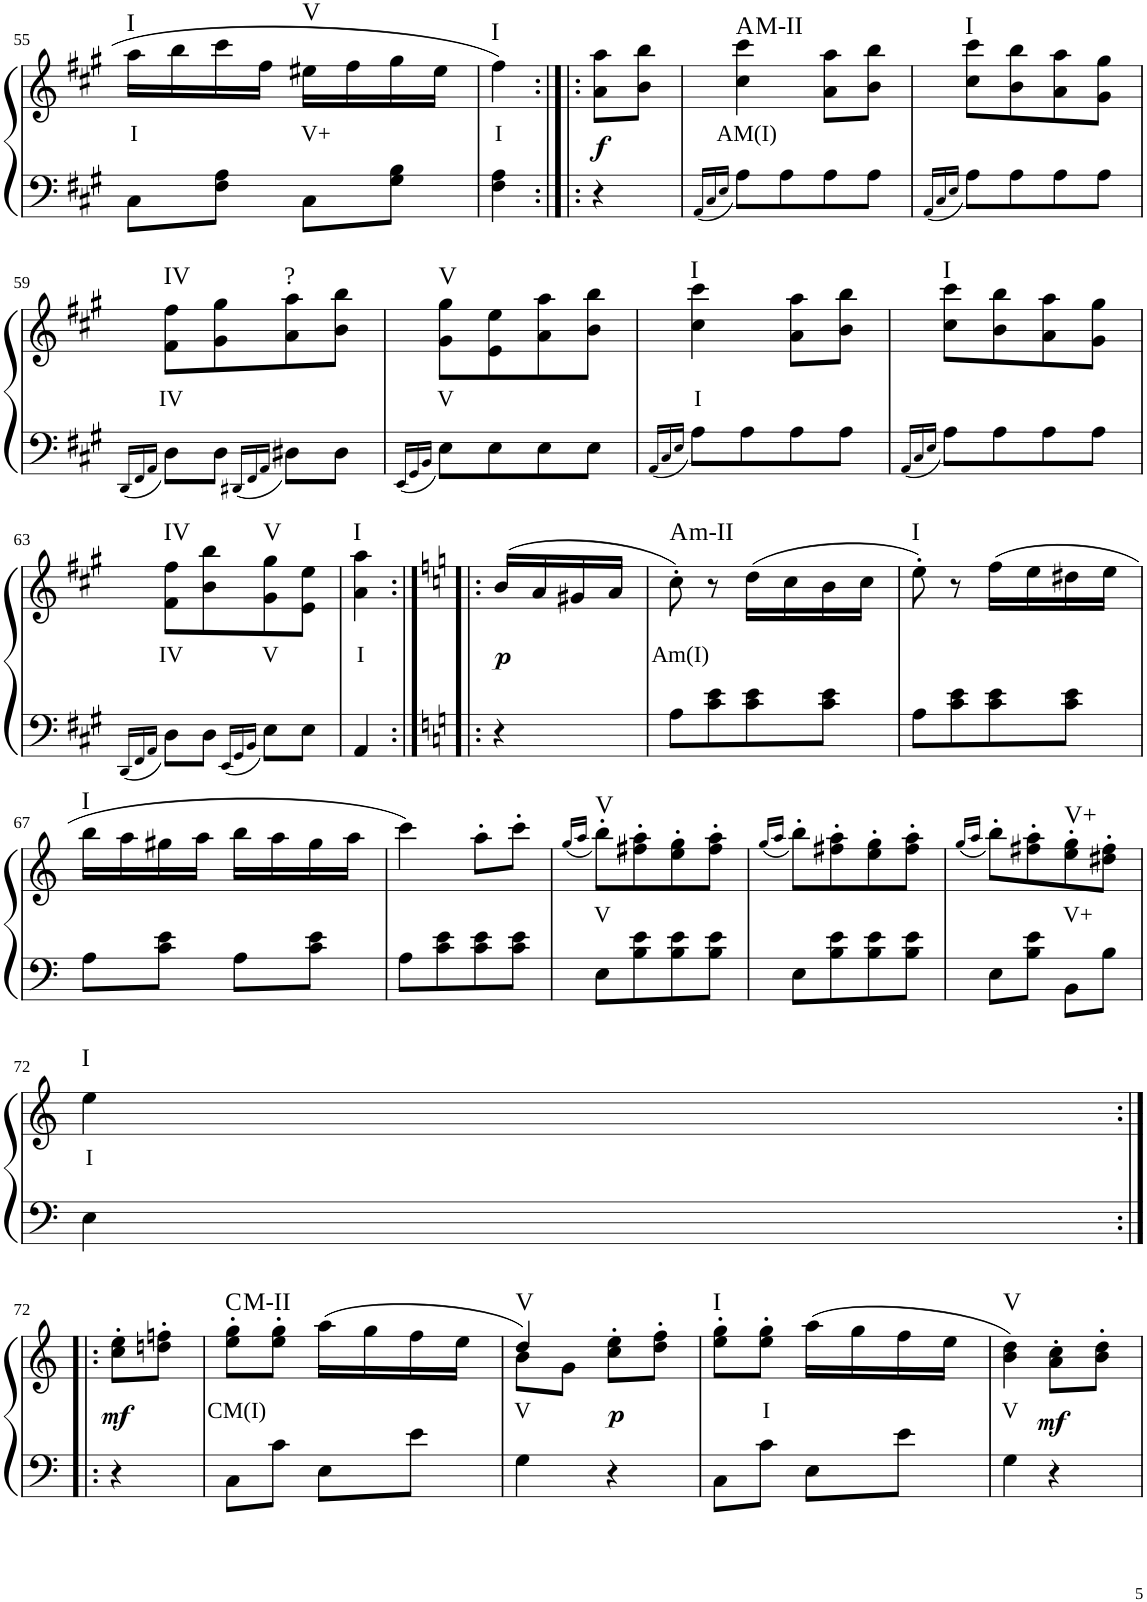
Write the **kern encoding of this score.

**kern	**kern	**text	**dynam	**harte
*part1	*part1	*part1	*part1	*part1
*staff2	*staff1	*staff1	*staff1/2	*
*I"Piano	*	*	*	*
*I'Pno	*	*	*	*
!!LO:PB:g=z
*clefF4	*clefG2	*	*	*
*k[f#c#g#]	*k[f#c#g#]	*	*	*
*M2/4	*M2/4	*	*	*
=55	=55	=55	=55	=55
!	!	!LO:LY:b	!	!LO:H:kt=I
8C#\L	16aa\LL	I	.	N
.	16bb\	.	.	.
8F#\ 8A\J	16ccc#\	.	.	.
.	16ff#\JJ	.	.	.
!	!	!LO:LY:b	!	!LO:H:kt=V
8C#\L	16ee#X\LL	V+	.	N
.	16ff#\	.	.	.
8G#\ 8B\J	16gg#\	.	.	.
.	16ee#\JJ	.	.	.
=56	=56	=56	=56	=56
!	!	!LO:LY:b	!	!LO:H:kt=I
4F#\ 4A\	4ff#\	I	.	N
=56:|!|:	=56:|!|:	=56:|!|:	=56:|!|:	=56:|!|:
!	!	!	!LO:DY:b	!
4r	8a\ 8aa\L	.	f	.
.	8b\ 8bb\J	.	.	.
=57	=57	=57	=57	=57
16qAA/LL	.	.	.	.
16qC#/	.	.	.	.
16qE/JJ	.	.	.	.
!	!	!LO:LY:b	!	!LO:H:kt=M
8A\L	4cc#\ 4ccc#\	AM(I)	.	A:maj
8A\	.	.	.	.
8A\	8a\ 8aa\L	.	.	.
8A\J	8b\ 8bb\J	.	.	.
=58	=58	=58	=58	=58
16qAA/LL	.	.	.	.
16qC#/	.	.	.	.
16qE/JJ	.	.	.	.
!	!	!	!	!LO:H:kt=I
8A\L	8cc#\ 8ccc#\L	.	.	N
8A\	8b\ 8bb\	.	.	.
8A\	8a\ 8aa\	.	.	.
8A\J	8g#\ 8gg#\J	.	.	.
!!LO:LB:g=z
=59	=59	=59	=59	=59
16qDD/LL	.	.	.	.
16qFF#/	.	.	.	.
16qAA/JJ	.	.	.	.
!	!	!LO:LY:b	!	!LO:H:kt=IV
8D\L	8f#\ 8ff#\L	IV	.	N
8D\J	8g#\ 8gg#\	.	.	.
16qDD#X/LL	.	.	.	.
16qFF#/	.	.	.	.
16qAA/JJ	.	.	.	.
!	!	!	!	!LO:H:kt=?
8D#X\L	8a\ 8aa\	.	.	N
8D#\J	8b\ 8bb\J	.	.	.
=60	=60	=60	=60	=60
16qEE/LL	.	.	.	.
16qGG#/	.	.	.	.
16qBB/JJ	.	.	.	.
!	!	!LO:LY:b	!	!LO:H:kt=V
8E\L	8g#\ 8gg#\L	V	.	N
8E\	8e\ 8ee\	.	.	.
8E\	8a\ 8aa\	.	.	.
8E\J	8b\ 8bb\J	.	.	.
=61	=61	=61	=61	=61
16qAA/LL	.	.	.	.
16qC#/	.	.	.	.
16qE/JJ	.	.	.	.
!	!	!LO:LY:b	!	!LO:H:kt=I
8A\L	4cc#\ 4ccc#\	I	.	N
8A\	.	.	.	.
8A\	8a\ 8aa\L	.	.	.
8A\J	8b\ 8bb\J	.	.	.
=62	=62	=62	=62	=62
16qAA/LL	.	.	.	.
16qC#/	.	.	.	.
16qE/JJ	.	.	.	.
!	!	!	!	!LO:H:kt=I
8A\L	8cc#\ 8ccc#\L	.	.	N
8A\	8b\ 8bb\	.	.	.
8A\	8a\ 8aa\	.	.	.
8A\J	8g#\ 8gg#\J	.	.	.
!!LO:LB:g=z
=63	=63	=63	=63	=63
16qDD/LL	.	.	.	.
16qFF#/	.	.	.	.
16qAA/JJ	.	.	.	.
!	!	!LO:LY:b	!	!LO:H:kt=IV
8D\L	8f#\ 8ff#\L	IV	.	N
8D\J	8b\ 8bb\	.	.	.
16qEE/LL	.	.	.	.
16qGG#/	.	.	.	.
16qBB/JJ	.	.	.	.
!	!	!LO:LY:b	!	!LO:H:kt=V
8E\L	8g#\ 8gg#\	V	.	N
8E\J	8e\ 8ee\J	.	.	.
=64	=64	=64	=64	=64
!	!	!LO:LY:b	!	!LO:H:kt=I
4AA/	4a\ 4aa\	I	.	N
=64:|!|:	=64:|!|:	=64:|!|:	=64:|!|:	=64:|!|:
*k[]	*k[]	*	*	*
!	!	!	!LO:DY:b	!
4r	(16b/LL	.	p	.
.	16a/	.	.	.
.	16g#X/	.	.	.
.	16a/JJ	.	.	.
=65	=65	=65	=65	=65
!	!	!LO:LY:b	!	!LO:H:kt=m
8A\L	8cc'\)	Am(I)	.	A:min
8c\ 8e\	8r	.	.	.
8c\ 8e\	(16dd\LL	.	.	.
.	16cc\	.	.	.
8c\ 8e\J	16b\	.	.	.
.	16cc\JJ	.	.	.
=66	=66	=66	=66	=66
!	!	!	!	!LO:H:kt=I
8A\L	8ee'\)	.	.	N
8c\ 8e\	8r	.	.	.
8c\ 8e\	(16ff\LL	.	.	.
.	16ee\	.	.	.
8c\ 8e\J	16dd#X\	.	.	.
.	16ee\JJ	.	.	.
!!LO:LB:g=z
=67	=67	=67	=67	=67
!	!	!	!	!LO:H:kt=I
8A\L	16bb\LL	.	.	N
.	16aa\	.	.	.
8c\ 8e\J	16gg#X\	.	.	.
.	16aa\JJ	.	.	.
8A\L	16bb\LL	.	.	.
.	16aa\	.	.	.
8c\ 8e\J	16gg#\	.	.	.
.	16aa\JJ	.	.	.
=68	=68	=68	=68	=68
8A\L	4ccc\)	.	.	.
8c\ 8e\	.	.	.	.
8c\ 8e\	8aa'\L	.	.	.
8c\ 8e\J	8ccc'\J	.	.	.
=69	=69	=69	=69	=69
.	(16qgg/LL	.	.	.
.	16qaa/JJ	.	.	.
!	!	!LO:LY:b	!	!LO:H:kt=V
8E\L	8bb'\L)	V	.	N
8B\ 8e\	8ff#X\' 8aa\'	.	.	.
8B\ 8e\	8ee\' 8gg\'	.	.	.
8B\ 8e\J	8ff#\' 8aa\'J	.	.	.
=70	=70	=70	=70	=70
.	(16qgg/LL	.	.	.
.	16qaa/JJ	.	.	.
8E\L	8bb'\L)	.	.	.
8B\ 8e\	8ff#X\' 8aa\'	.	.	.
8B\ 8e\	8ee\' 8gg\'	.	.	.
8B\ 8e\J	8ff#\' 8aa\'J	.	.	.
=71	=71	=71	=71	=71
.	(16qgg/LL	.	.	.
.	16qaa/JJ	.	.	.
8E\L	8bb'\L)	.	.	.
8B\ 8e\J	8ff#X\' 8aa\'	.	.	.
!	!	!LO:LY:b	!	!LO:H:kt=V+
8BB\L	8ee\' 8gg\'	V+	.	N
8B\J	8dd#X\' 8ff#\'J	.	.	.
!!LO:LB:g=z
=72	=72	=72	=72	=72
!	!	!LO:LY:b	!	!LO:H:kt=I
4E\	4ee\	I	.	N
!!LO:LB:g=z
=72:|!|:	=72:|!|:	=72:|!|:	=72:|!|:	=72:|!|:
!	!	!	!LO:DY:b	!
4r	8cc\' 8ee\'L	.	mf	.
.	8ddn\' 8ffn\'J	.	.	.
=73	=73	=73	=73	=73
!	!	!LO:LY:b	!	!LO:H:kt=M
8C\L	8ee\' 8gg\'L	CM(I)	.	C:maj
8c\J	8ee\' 8gg\'J	.	.	.
8E\L	(16aa\LL	.	.	.
.	16gg\	.	.	.
8e\J	16ff\	.	.	.
.	16ee\JJ	.	.	.
=74	=74	=74	=74	=74
!	!	!LO:LY:b	!	!LO:H:kt=V
*	*^	*	*	*
4G\	4dd/)	8b\L	V	.	N
.	.	8g\J	.	.	.
!	!	!	!	!LO:DY:b	!
4r	8cc\'> 8ee\'>L	4ryy	.	p	.
.	8dd\'> 8ff\'>J	.	.	.	.
*	*v	*v	*	*	*
=75	=75	=75	=75	=75
!	!	!	!	!LO:H:kt=I
8C\L	8ee\' 8gg\'L	.	.	N
!	!	!LO:LY:b	!	!
8c\J	8ee\' 8gg\'J	I	.	.
8E\L	(16aa\LL	.	.	.
.	16gg\	.	.	.
8e\J	16ff\	.	.	.
.	16ee\JJ	.	.	.
=76	=76	=76	=76	=76
!	!	!LO:LY:b	!	!LO:H:kt=V
4G\	4b\ 4dd\)	V	.	N
!	!	!	!LO:DY:b	!
4r	8a\' 8cc\'L	.	mf	.
.	8b\' 8dd\'J	.	.	.
=	=	=	=	=
*-	*-	*-	*-	*-
